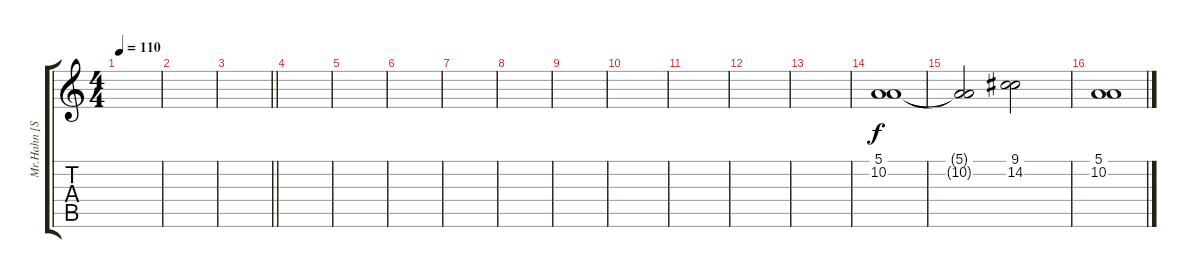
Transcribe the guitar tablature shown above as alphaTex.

\track ("Mr.Hahn [Sampler3]" "Mr.Hahn [S") {instrument stringensemble2}
\staff {score tabs}
\tuning (E4 B3 G3 D3 A2 D2) {hide}
\ts (4 4)
\tempo 110
\clef g2
\ks c
|
|
\barLineRight lightlight
|
|
|
|
|
|
|
|
|
|
|
(5.1 10.2).1 |
(5.1{t} 10.2{t}).2 (9.1 14.2).2 |
(5.1 10.2).1
